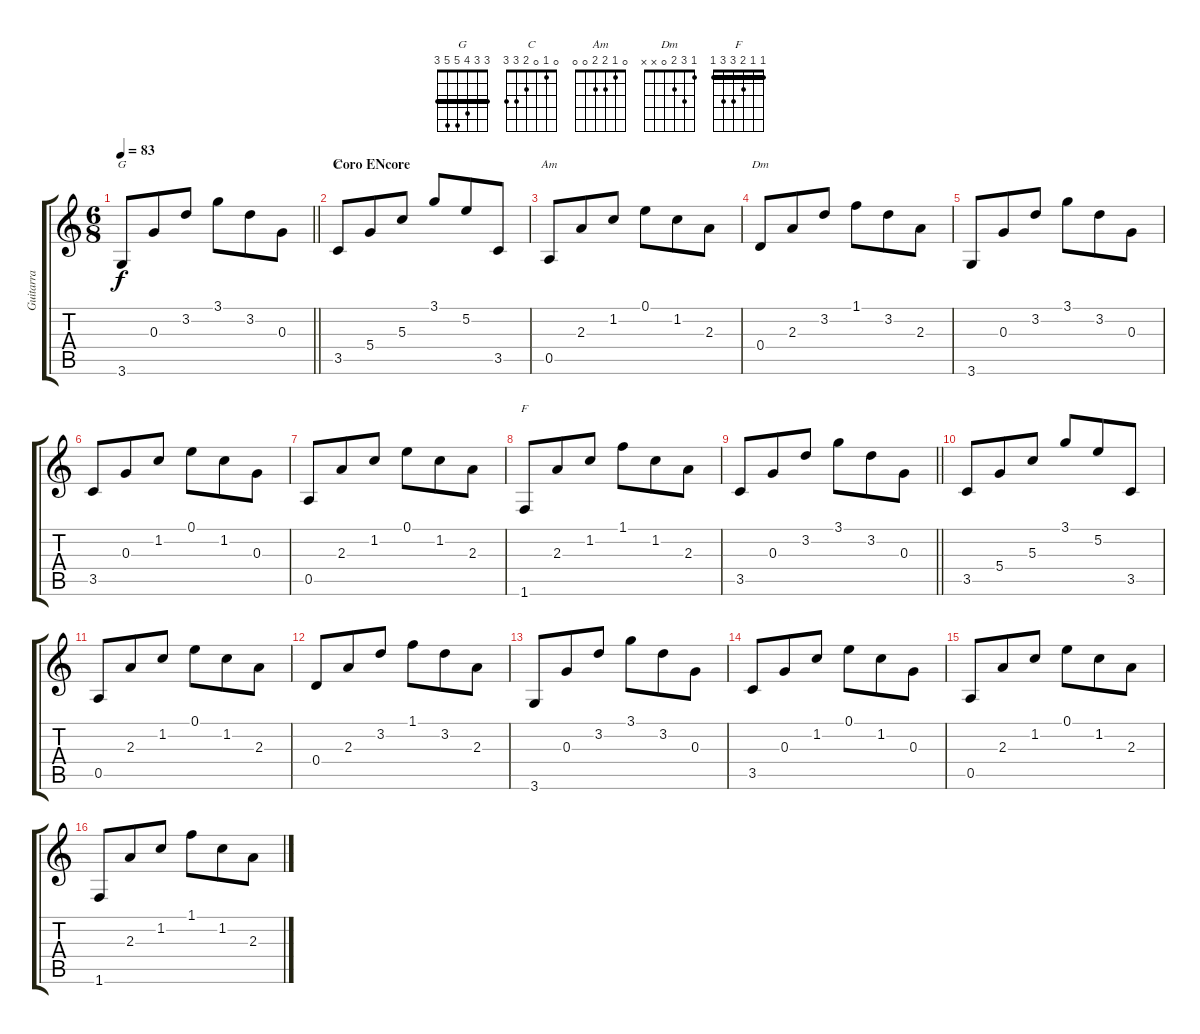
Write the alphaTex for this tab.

\track ("Guitarra" "Guitarra") {instrument electricguitarclean}
\staff {score tabs}
\tuning (E4 B3 G3 D3 A2 E2) {hide}
\chord ("G" 3 3 4 5 5 3) {barre 3}
\chord ("C" 0 1 0 2 3 3)
\chord ("Am" 0 1 2 2 0 0)
\chord ("Dm" 1 3 2 0 x x)
\chord ("F" 1 1 2 3 3 1) {barre 1}
\ts (6 8)
\tempo 83
\clef g2
\barLineRight lightlight
\ks c
3.6.8{ch "G" dy f} 0.3.8 3.2.8 3.1.8 3.2.8 0.3.8 |
\section ("" "Coro ENcore")
3.5.8{ch "C"} 5.4.8 5.3.8 3.1.8 5.2.8 3.5.8 |
0.5.8{ch "Am"} 2.3.8 1.2.8 0.1.8 1.2.8 2.3.8 |
0.4.8{ch "Dm"} 2.3.8 3.2.8 1.1.8 3.2.8 2.3.8 |
3.6.8 0.3.8 3.2.8 3.1.8 3.2.8 0.3.8 |
3.5.8 0.3.8 1.2.8 0.1.8 1.2.8 0.3.8 |
0.5.8 2.3.8 1.2.8 0.1.8 1.2.8 2.3.8 |
1.6.8{ch "F"} 2.3.8 1.2.8 1.1.8 1.2.8 2.3.8 |
\barLineRight lightlight
3.5.8 0.3.8 3.2.8 3.1.8 3.2.8 0.3.8 |
3.5.8 5.4.8 5.3.8 3.1.8 5.2.8 3.5.8 |
0.5.8 2.3.8 1.2.8 0.1.8 1.2.8 2.3.8 |
0.4.8 2.3.8 3.2.8 1.1.8 3.2.8 2.3.8 |
3.6.8 0.3.8 3.2.8 3.1.8 3.2.8 0.3.8 |
3.5.8 0.3.8 1.2.8 0.1.8 1.2.8 0.3.8 |
0.5.8 2.3.8 1.2.8 0.1.8 1.2.8 2.3.8 |
1.6.8 2.3.8 1.2.8 1.1.8 1.2.8 2.3.8
